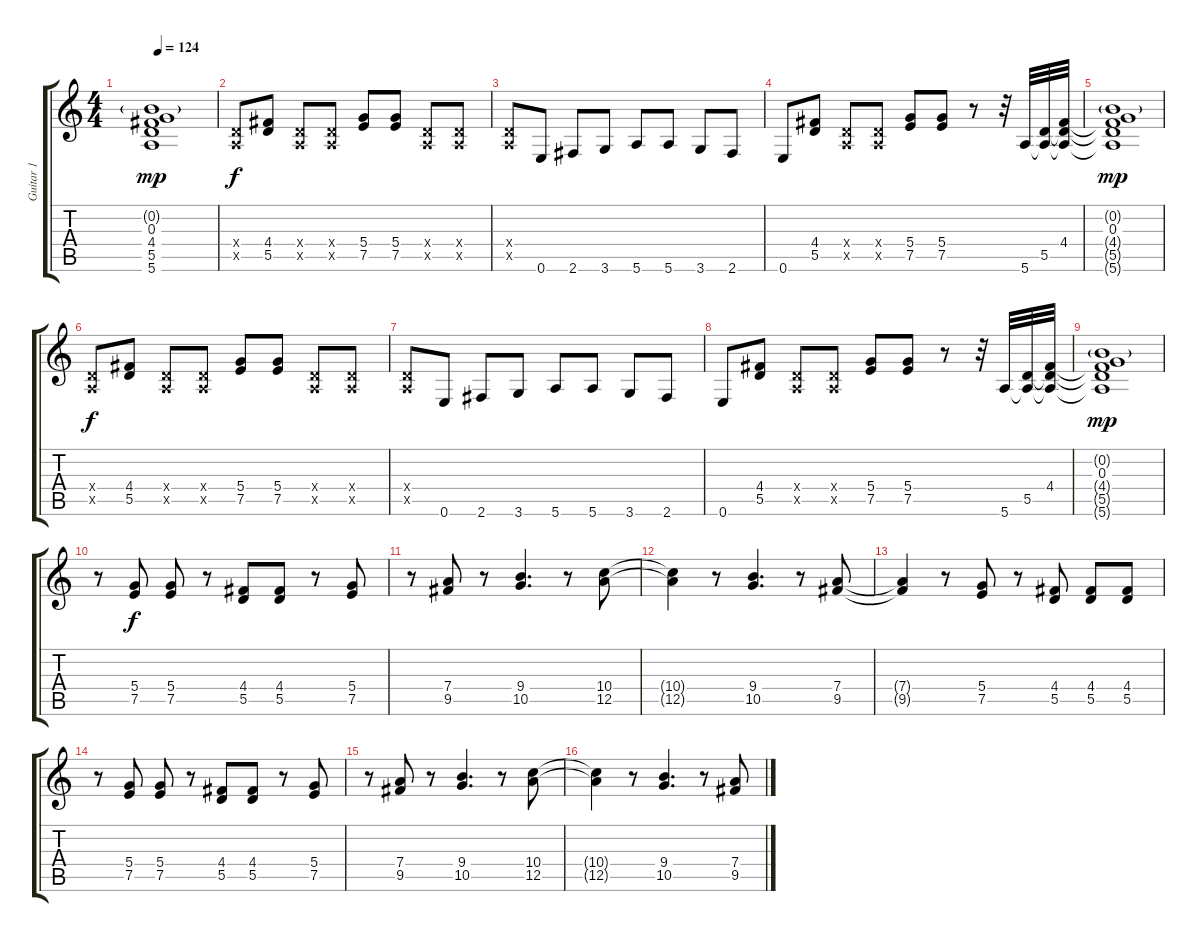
\track ("Guitar 1" "Guitar 1") {instrument overdrivenguitar}
\staff {score tabs}
\tuning (E4 B3 G3 D3 A2 E2) {hide}
\ts (4 4)
\tempo 124
\clef g2
\ks c
(0.2{g} 0.3 4.4{t} 5.5{t} 5.6{t}).1{dy mp} |
(0.4{x} 0.5{x}).8{dy f} (4.4 5.5).8 (0.4{x} 0.5{x}).8 (0.4{x} 0.5{x}).8 (5.4 7.5).8 (5.4 7.5).8 (0.4{x} 0.5{x}).8 (0.4{x} 0.5{x}).8 |
(0.4{x} 0.5{x}).8 0.6.8 2.6.8 3.6.8 5.6.8 5.6.8 3.6.8 2.6.8 |
0.6.8 (4.4 5.5).8 (0.4{x} 0.5{x}).8 (0.4{x} 0.5{x}).8 (5.4 7.5).8 (5.4 7.5).8 r.8 r.32 5.6.32 (5.5 5.6{t}).32 (4.4 5.5{t} 5.6{t}).32 |
(0.2{g} 0.3 4.4{t} 5.5{t} 5.6{t}).1{dy mp} |
(0.4{x} 0.5{x}).8{dy f} (4.4 5.5).8 (0.4{x} 0.5{x}).8 (0.4{x} 0.5{x}).8 (5.4 7.5).8 (5.4 7.5).8 (0.4{x} 0.5{x}).8 (0.4{x} 0.5{x}).8 |
(0.4{x} 0.5{x}).8 0.6.8 2.6.8 3.6.8 5.6.8 5.6.8 3.6.8 2.6.8 |
0.6.8 (4.4 5.5).8 (0.4{x} 0.5{x}).8 (0.4{x} 0.5{x}).8 (5.4 7.5).8 (5.4 7.5).8 r.8 r.32 5.6.32 (5.5 5.6{t}).32 (4.4 5.5{t} 5.6{t}).32 |
(0.2{g} 0.3 4.4{t} 5.5{t} 5.6{t}).1{dy mp} |
r.8 (5.4 7.5).8{dy f} (5.4 7.5).8 r.8 (4.4 5.5).8 (4.4 5.5).8 r.8 (5.4 7.5).8 |
r.8 (7.4 9.5).8 r.8 (9.4 10.5).4{d} r.8 (10.4 12.5).8 |
(10.4{t} 12.5{t}).4 r.8 (9.4 10.5).4{d} r.8 (7.4 9.5).8 |
(7.4{t} 9.5{t}).4 r.8 (5.4 7.5).8 r.8 (4.4 5.5).8 (4.4 5.5).8 (4.4 5.5).8 |
r.8 (5.4 7.5).8 (5.4 7.5).8 r.8 (4.4 5.5).8 (4.4 5.5).8 r.8 (5.4 7.5).8 |
r.8 (7.4 9.5).8 r.8 (9.4 10.5).4{d} r.8 (10.4 12.5).8 |
(10.4{t} 12.5{t}).4 r.8 (9.4 10.5).4{d} r.8 (7.4 9.5).8
